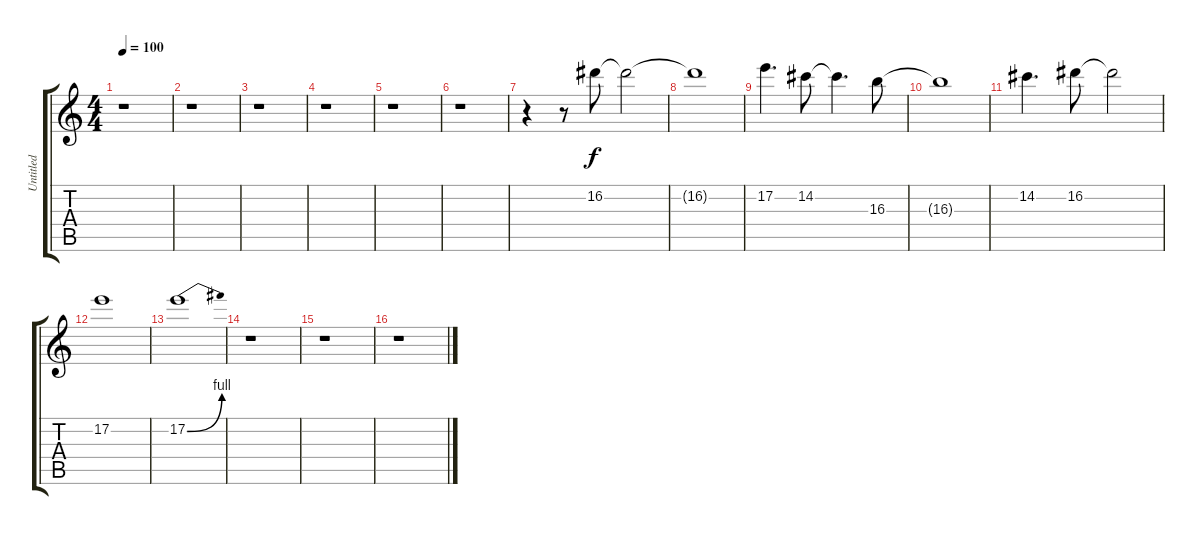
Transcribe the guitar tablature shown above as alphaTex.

\track ("Untitled" "Untitled") {instrument distortionguitar}
\staff {score tabs}
\tuning (E4 B3 G3 D3 A2 E2) {hide}
\ts (4 4)
\tempo 100
\clef g2
\ks c
r.1{dy f} |
r.1 |
r.1 |
r.1 |
r.1 |
r.1 |
r.4 r.8 16.2.8 16.2{t}.2 |
16.2{t}.1 |
17.2.4{d} 14.2.8 14.2{t}.4{d} 16.3.8 |
16.3{t}.1 |
14.2.4{d} 16.2.8 16.2{t}.2 |
17.2.1 |
17.2{be (bend 0 0 60 4)}.1 |
r.1 |
r.1 |
r.1
